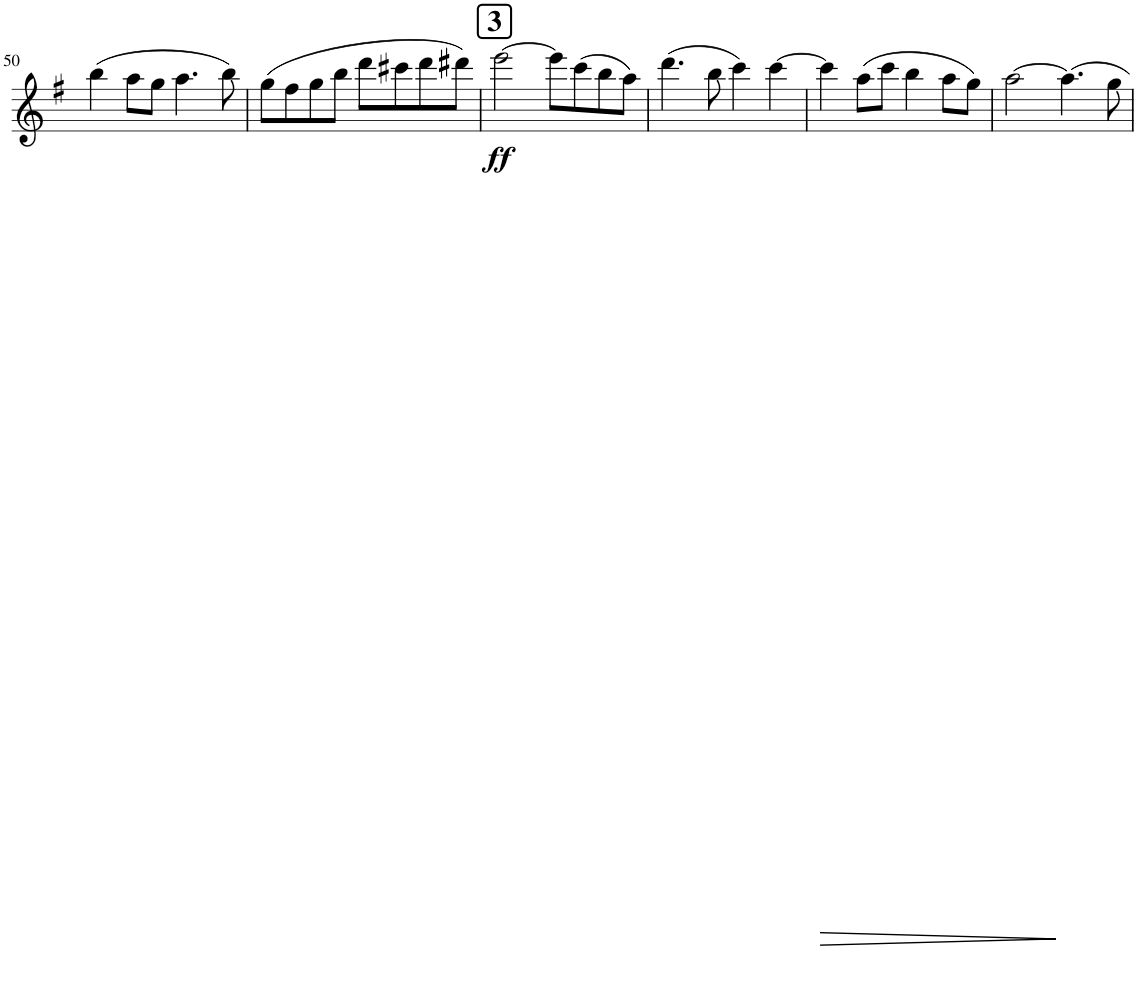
**kern	**dynam
*part1	*part1
*staff1	*staff1
*I"Bb Clarinet	*
*I'Cl	*
!!LO:PB:g=z
*clefG2	*
*Trd1c2	*
*k[f#]	*
=50	=50
(4bb\	.
8aa\L	.
8gg\J	.
4.aa\	.
8bb\)	.
=51	=51
(8gg\L	.
8ff#\	.
8gg\	.
8bb\J	.
8ddd\L	.
8ccc#X\	.
8ddd\	.
8ddd#X\J)	.
=52	=52
!LO:TX:a:B:t=3	!
!	!LO:DY:b
[2eee\	ff
8eee\L]	.
(8ccc\	.
8bb\	.
8aa\J)	.
=53	=53
(4.ddd\	.
8bb\	.
4ccc\)	.
[4ccc\	.
=54	=54
!	!LO:HP:b
4ccc\]	>
(8aa\L	.
8ccc\J	.
4bb\	.
8aa\L	.
8gg\J)	.
.	]
=55	=55
[2aa\	.
4.aa\]	.
8gg\	.
=	=
*-	*-
